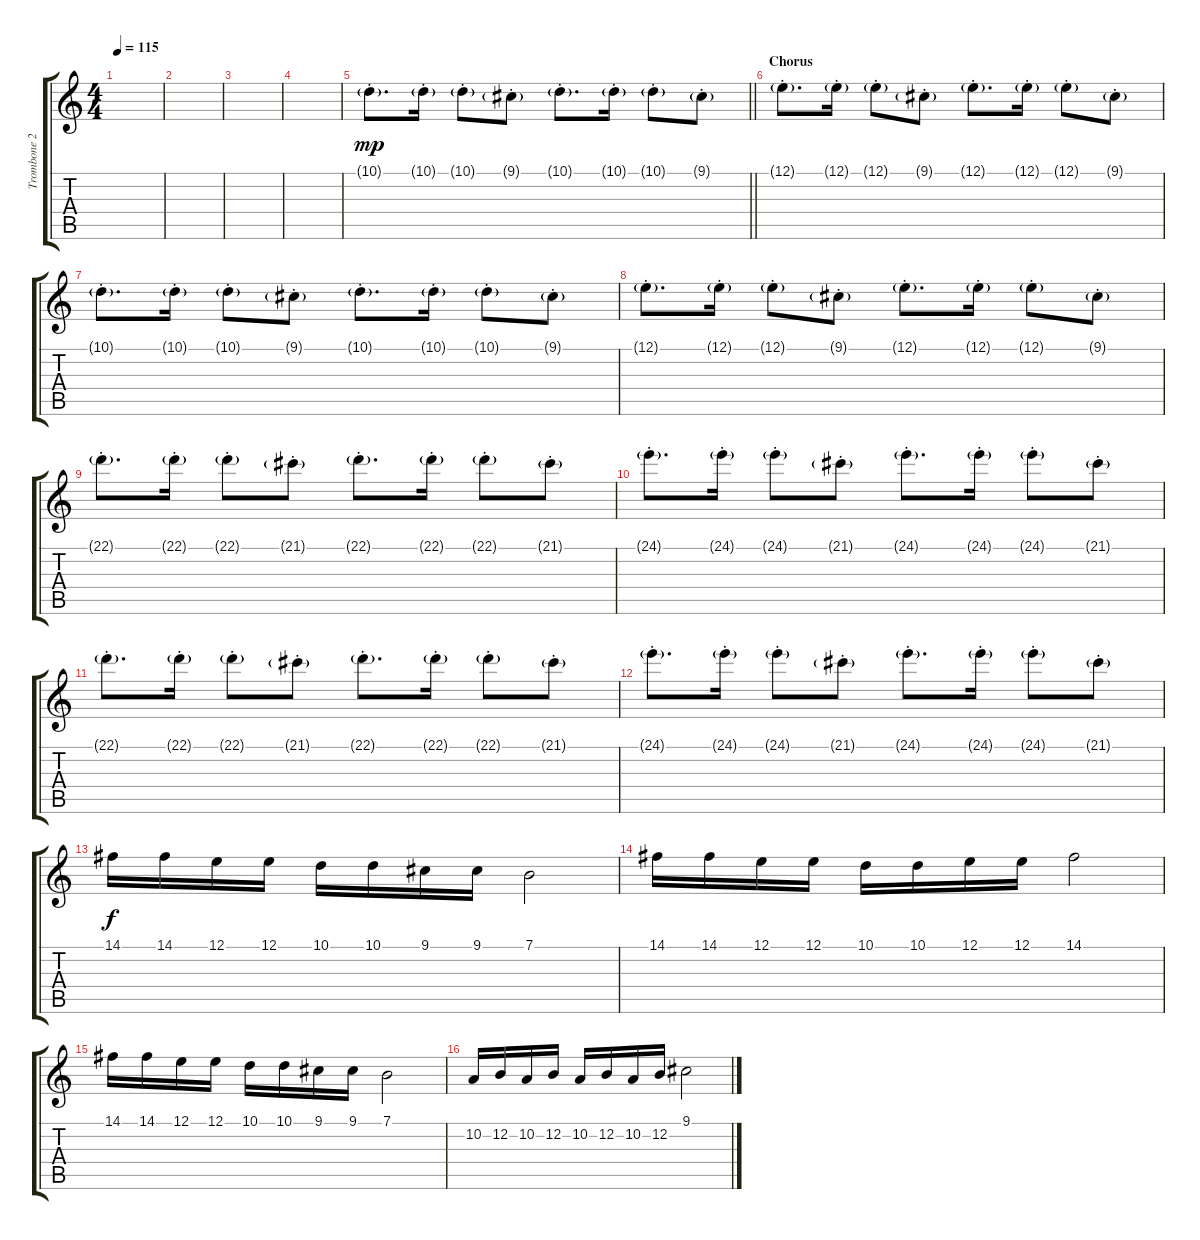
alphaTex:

\track ("Trombone 2" "Trombone 2") {instrument trombone}
\staff {score tabs}
\tuning (E4 B3 G3 D3 A2 E2) {hide}
\ts (4 4)
\tempo 115
\clef g2
\ks c
|
|
|
|
\barLineRight lightlight
10.1{g st}.8{d dy mp} 10.1{g st}.16 10.1{g st}.8 9.1{g st}.8 10.1{g st}.8{d} 10.1{g st}.16 10.1{g st}.8 9.1{g st}.8 |
\section ("" "Chorus")
12.1{g st}.8{d} 12.1{g st}.16 12.1{g st}.8 9.1{g st}.8 12.1{g st}.8{d} 12.1{g st}.16 12.1{g st}.8 9.1{g st}.8 |
10.1{g st}.8{d} 10.1{g st}.16 10.1{g st}.8 9.1{g st}.8 10.1{g st}.8{d} 10.1{g st}.16 10.1{g st}.8 9.1{g st}.8 |
12.1{g st}.8{d} 12.1{g st}.16 12.1{g st}.8 9.1{g st}.8 12.1{g st}.8{d} 12.1{g st}.16 12.1{g st}.8 9.1{g st}.8 |
22.1{g st}.8{d} 22.1{g st}.16 22.1{g st}.8 21.1{g st}.8 22.1{g st}.8{d} 22.1{g st}.16 22.1{g st}.8 21.1{g st}.8 |
24.1{g st}.8{d} 24.1{g st}.16 24.1{g st}.8 21.1{g st}.8 24.1{g st}.8{d} 24.1{g st}.16 24.1{g st}.8 21.1{g st}.8 |
22.1{g st}.8{d} 22.1{g st}.16 22.1{g st}.8 21.1{g st}.8 22.1{g st}.8{d} 22.1{g st}.16 22.1{g st}.8 21.1{g st}.8 |
24.1{g st}.8{d} 24.1{g st}.16 24.1{g st}.8 21.1{g st}.8 24.1{g st}.8{d} 24.1{g st}.16 24.1{g st}.8 21.1{g st}.8 |
14.1.16{dy f} 14.1.16 12.1.16 12.1.16 10.1.16 10.1.16 9.1.16 9.1.16 7.1.2 |
14.1.16 14.1.16 12.1.16 12.1.16 10.1.16 10.1.16 12.1.16 12.1.16 14.1.2 |
14.1.16 14.1.16 12.1.16 12.1.16 10.1.16 10.1.16 9.1.16 9.1.16 7.1.2 |
10.2.16 12.2.16 10.2.16 12.2.16 10.2.16 12.2.16 10.2.16 12.2.16 9.1.2
